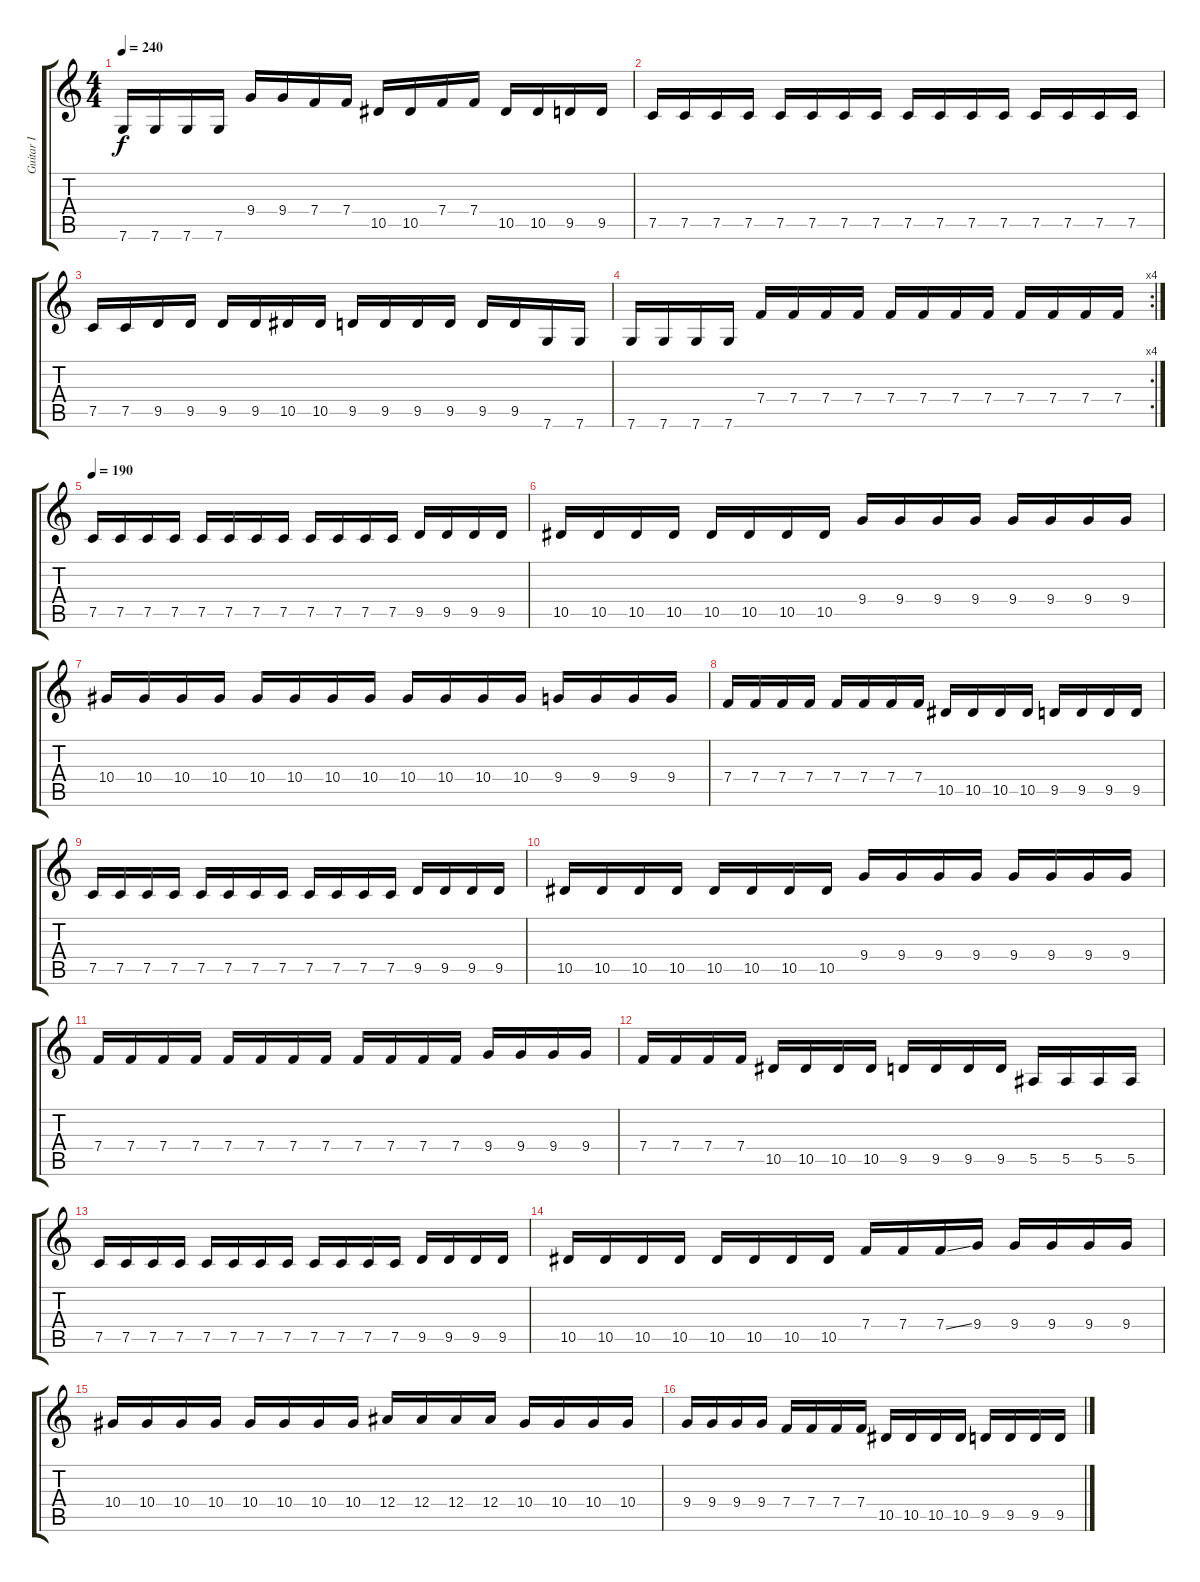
\track ("Guitar I" "Guitar I") {instrument distortionguitar}
\staff {score tabs}
\tuning (C4 G3 Eb3 Bb2 F2 C2) {hide}
\ts (4 4)
\tempo 240
\clef g2
\ks c
7.6.16{dy f} 7.6.16 7.6.16 7.6.16 9.4.16 9.4.16 7.4.16 7.4.16 10.5.16 10.5.16 7.4.16 7.4.16 10.5.16 10.5.16 9.5.16 9.5.16 |
7.5.16 7.5.16 7.5.16 7.5.16 7.5.16 7.5.16 7.5.16 7.5.16 7.5.16 7.5.16 7.5.16 7.5.16 7.5.16 7.5.16 7.5.16 7.5.16 |
7.5.16 7.5.16 9.5.16 9.5.16 9.5.16 9.5.16 10.5.16 10.5.16 9.5.16 9.5.16 9.5.16 9.5.16 9.5.16 9.5.16 7.6.16 7.6.16 |
\rc 4
7.6.16 7.6.16 7.6.16 7.6.16 7.4.16 7.4.16 7.4.16 7.4.16 7.4.16 7.4.16 7.4.16 7.4.16 7.4.16 7.4.16 7.4.16 7.4.16 |
\tempo 195
\tempo 190
7.5.16 7.5.16 7.5.16 7.5.16 7.5.16 7.5.16 7.5.16 7.5.16 7.5.16 7.5.16 7.5.16 7.5.16 9.5.16 9.5.16 9.5.16 9.5.16 |
10.5.16 10.5.16 10.5.16 10.5.16 10.5.16 10.5.16 10.5.16 10.5.16 9.4.16 9.4.16 9.4.16 9.4.16 9.4.16 9.4.16 9.4.16 9.4.16 |
10.4.16 10.4.16 10.4.16 10.4.16 10.4.16 10.4.16 10.4.16 10.4.16 10.4.16 10.4.16 10.4.16 10.4.16 9.4.16 9.4.16 9.4.16 9.4.16 |
7.4.16 7.4.16 7.4.16 7.4.16 7.4.16 7.4.16 7.4.16 7.4.16 10.5.16 10.5.16 10.5.16 10.5.16 9.5.16 9.5.16 9.5.16 9.5.16 |
7.5.16 7.5.16 7.5.16 7.5.16 7.5.16 7.5.16 7.5.16 7.5.16 7.5.16 7.5.16 7.5.16 7.5.16 9.5.16 9.5.16 9.5.16 9.5.16 |
10.5.16 10.5.16 10.5.16 10.5.16 10.5.16 10.5.16 10.5.16 10.5.16 9.4.16 9.4.16 9.4.16 9.4.16 9.4.16 9.4.16 9.4.16 9.4.16 |
7.4.16 7.4.16 7.4.16 7.4.16 7.4.16 7.4.16 7.4.16 7.4.16 7.4.16 7.4.16 7.4.16 7.4.16 9.4.16 9.4.16 9.4.16 9.4.16 |
7.4.16 7.4.16 7.4.16 7.4.16 10.5.16 10.5.16 10.5.16 10.5.16 9.5.16 9.5.16 9.5.16 9.5.16 5.5.16 5.5.16 5.5.16 5.5.16 |
7.5.16 7.5.16 7.5.16 7.5.16 7.5.16 7.5.16 7.5.16 7.5.16 7.5.16 7.5.16 7.5.16 7.5.16 9.5.16 9.5.16 9.5.16 9.5.16 |
10.5.16 10.5.16 10.5.16 10.5.16 10.5.16 10.5.16 10.5.16 10.5.16 7.4.16 7.4.16 7.4{ss}.16 9.4.16 9.4.16 9.4.16 9.4.16 9.4.16 |
10.4.16 10.4.16 10.4.16 10.4.16 10.4.16 10.4.16 10.4.16 10.4.16 12.4.16 12.4.16 12.4.16 12.4.16 10.4.16 10.4.16 10.4.16 10.4.16 |
9.4.16 9.4.16 9.4.16 9.4.16 7.4.16 7.4.16 7.4.16 7.4.16 10.5.16 10.5.16 10.5.16 10.5.16 9.5.16 9.5.16 9.5.16 9.5.16
